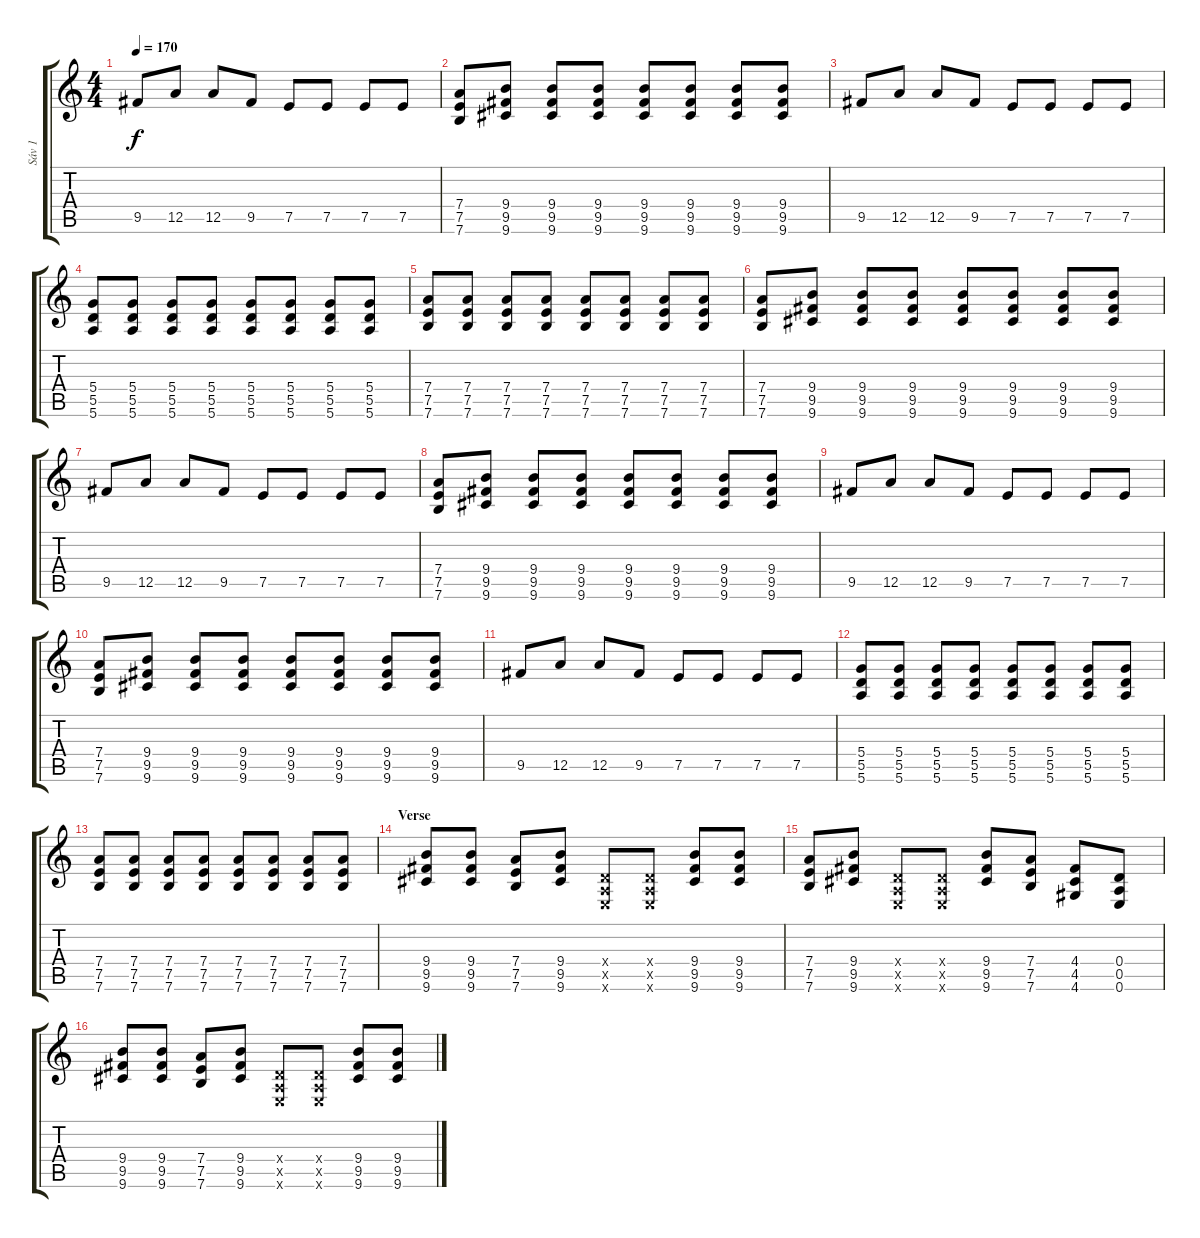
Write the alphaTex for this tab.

\track ("Sáv 1" "Sáv 1") {instrument overdrivenguitar}
\staff {score tabs}
\tuning (E4 B3 G3 D3 A2 E2) {hide}
\ts (4 4)
\tempo 170
\clef g2
\ks c
9.5.8{dy f} 12.5.8 12.5.8 9.5.8 7.5.8 7.5.8 7.5.8 7.5.8 |
(7.4 7.5 7.6).8 (9.4 9.5 9.6).8 (9.4 9.5 9.6).8 (9.4 9.5 9.6).8 (9.4 9.5 9.6).8 (9.4 9.5 9.6).8 (9.4 9.5 9.6).8 (9.4 9.5 9.6).8 |
9.5.8 12.5.8 12.5.8 9.5.8 7.5.8 7.5.8 7.5.8 7.5.8 |
(5.4 5.5 5.6).8 (5.4 5.5 5.6).8 (5.4 5.5 5.6).8 (5.4 5.5 5.6).8 (5.4 5.5 5.6).8 (5.4 5.5 5.6).8 (5.4 5.5 5.6).8 (5.4 5.5 5.6).8 |
(7.4 7.5 7.6).8 (7.4 7.5 7.6).8 (7.4 7.5 7.6).8 (7.4 7.5 7.6).8 (7.4 7.5 7.6).8 (7.4 7.5 7.6).8 (7.4 7.5 7.6).8 (7.4 7.5 7.6).8 |
(7.4 7.5 7.6).8 (9.4 9.5 9.6).8 (9.4 9.5 9.6).8 (9.4 9.5 9.6).8 (9.4 9.5 9.6).8 (9.4 9.5 9.6).8 (9.4 9.5 9.6).8 (9.4 9.5 9.6).8 |
9.5.8 12.5.8 12.5.8 9.5.8 7.5.8 7.5.8 7.5.8 7.5.8 |
(7.4 7.5 7.6).8 (9.4 9.5 9.6).8 (9.4 9.5 9.6).8 (9.4 9.5 9.6).8 (9.4 9.5 9.6).8 (9.4 9.5 9.6).8 (9.4 9.5 9.6).8 (9.4 9.5 9.6).8 |
9.5.8 12.5.8 12.5.8 9.5.8 7.5.8 7.5.8 7.5.8 7.5.8 |
(7.4 7.5 7.6).8 (9.4 9.5 9.6).8 (9.4 9.5 9.6).8 (9.4 9.5 9.6).8 (9.4 9.5 9.6).8 (9.4 9.5 9.6).8 (9.4 9.5 9.6).8 (9.4 9.5 9.6).8 |
9.5.8 12.5.8 12.5.8 9.5.8 7.5.8 7.5.8 7.5.8 7.5.8 |
(5.4 5.5 5.6).8 (5.4 5.5 5.6).8 (5.4 5.5 5.6).8 (5.4 5.5 5.6).8 (5.4 5.5 5.6).8 (5.4 5.5 5.6).8 (5.4 5.5 5.6).8 (5.4 5.5 5.6).8 |
(7.4 7.5 7.6).8 (7.4 7.5 7.6).8 (7.4 7.5 7.6).8 (7.4 7.5 7.6).8 (7.4 7.5 7.6).8 (7.4 7.5 7.6).8 (7.4 7.5 7.6).8 (7.4 7.5 7.6).8 |
\section ("" "Verse")
(9.4 9.5 9.6).8 (9.4 9.5 9.6).8 (7.4 7.5 7.6).8 (9.4 9.5 9.6).8 (0.4{x} 0.5{x} 0.6{x}).8 (0.4{x} 0.5{x} 0.6{x}).8 (9.4 9.5 9.6).8 (9.4 9.5 9.6).8 |
(7.4 7.5 7.6).8 (9.4 9.5 9.6).8 (0.4{x} 0.5{x} 0.6{x}).8 (0.4{x} 0.5{x} 0.6{x}).8 (9.4 9.5 9.6).8 (7.4 7.5 7.6).8 (4.4 4.5 4.6).8 (0.4 0.5 0.6).8 |
(9.4 9.5 9.6).8 (9.4 9.5 9.6).8 (7.4 7.5 7.6).8 (9.4 9.5 9.6).8 (0.4{x} 0.5{x} 0.6{x}).8 (0.4{x} 0.5{x} 0.6{x}).8 (9.4 9.5 9.6).8 (9.4 9.5 9.6).8
